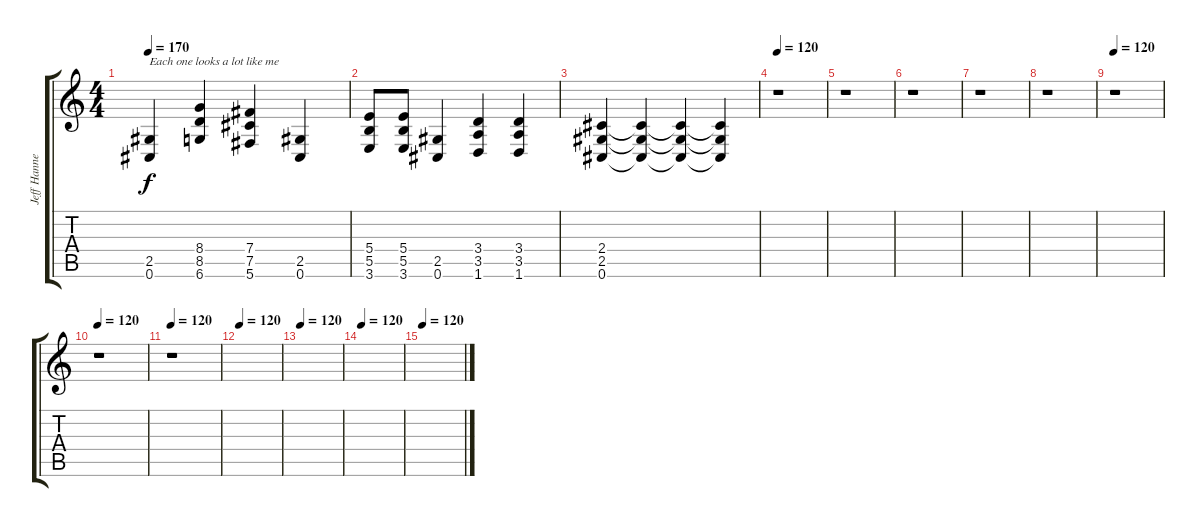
\track ("Jeff Hanneman" "Jeff Hanne") {instrument distortionguitar}
\staff {score tabs}
\tuning (Db4 Ab3 E3 B2 Gb2 Db2) {hide}
\ts (4 4)
\tempo 170
\clef g2
\ks c
(2.5 0.6).4{txt "Each one looks a lot like me " dy f} (8.4 8.5 6.6).4 (7.4 7.5 5.6).4 (2.5 0.6).4 |
(5.4 5.5 3.6).8 (5.4 5.5 3.6).8 (2.5 0.6).4 (3.4 3.5 1.6).4 (3.4 3.5 1.6).4 |
(2.4 2.5 0.6).4 (2.4{t} 2.5{t} 0.6{t}).4 (2.4{t} 2.5{t} 0.6{t}).4 (2.4{t} 2.5{t} 0.6{t}).4 |
\tempo 120
r.1 |
r.1 |
r.1 |
r.1 |
r.1 |
\tempo 120
r.1 |
\tempo 120
r.1 |
\tempo 120
r.1 |
\tempo 120
|
\tempo 120
|
\tempo 120
|
\tempo 120
